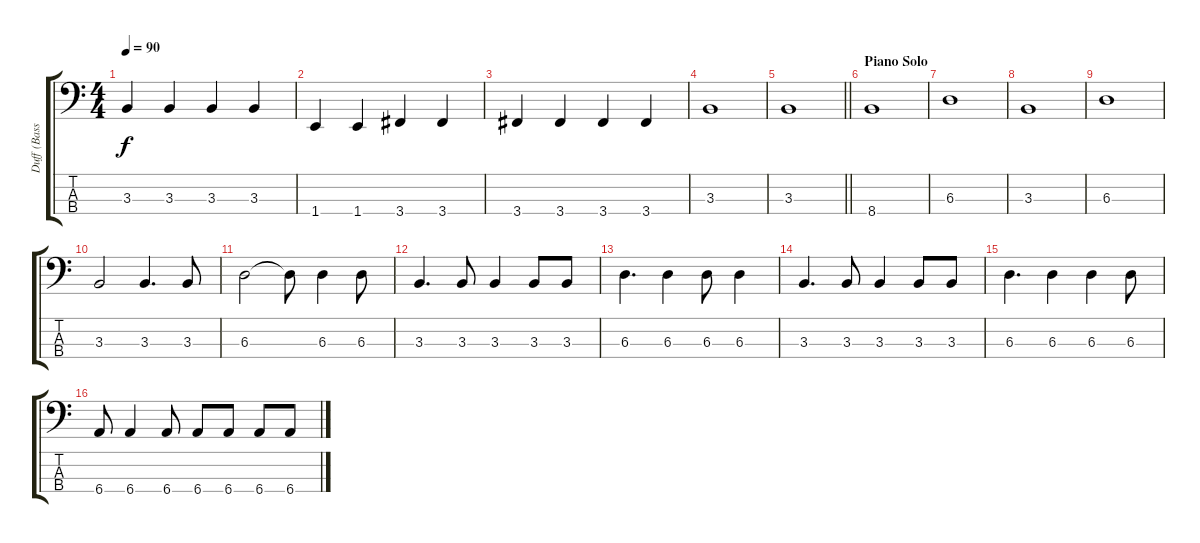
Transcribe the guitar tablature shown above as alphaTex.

\track ("Duff (Bass)" "Duff (Bass") {instrument electricbasspick}
\staff {score tabs}
\tuning (Gb2 Db2 Ab1 Eb1) {hide}
\ts (4 4)
\tempo 90
\clef f4
\ks c
3.3.4{dy f} 3.3.4 3.3.4 3.3.4 |
1.4.4 1.4.4 3.4.4 3.4.4 |
3.4.4 3.4.4 3.4.4 3.4.4 |
3.3.1 |
\barLineRight lightlight
3.3.1 |
\section ("" "Piano Solo")
8.4.1 |
6.3.1 |
3.3.1 |
6.3.1 |
3.3.2 3.3.4{d} 3.3.8 |
6.3.2 6.3{t}.8 6.3.4 6.3.8 |
3.3.4{d} 3.3.8 3.3.4 3.3.8 3.3.8 |
6.3.4{d} 6.3.4 6.3.8 6.3.4 |
3.3.4{d} 3.3.8 3.3.4 3.3.8 3.3.8 |
6.3.4{d} 6.3.4 6.3.4 6.3.8 |
6.4.8 6.4.4 6.4.8 6.4.8 6.4.8 6.4.8 6.4.8
